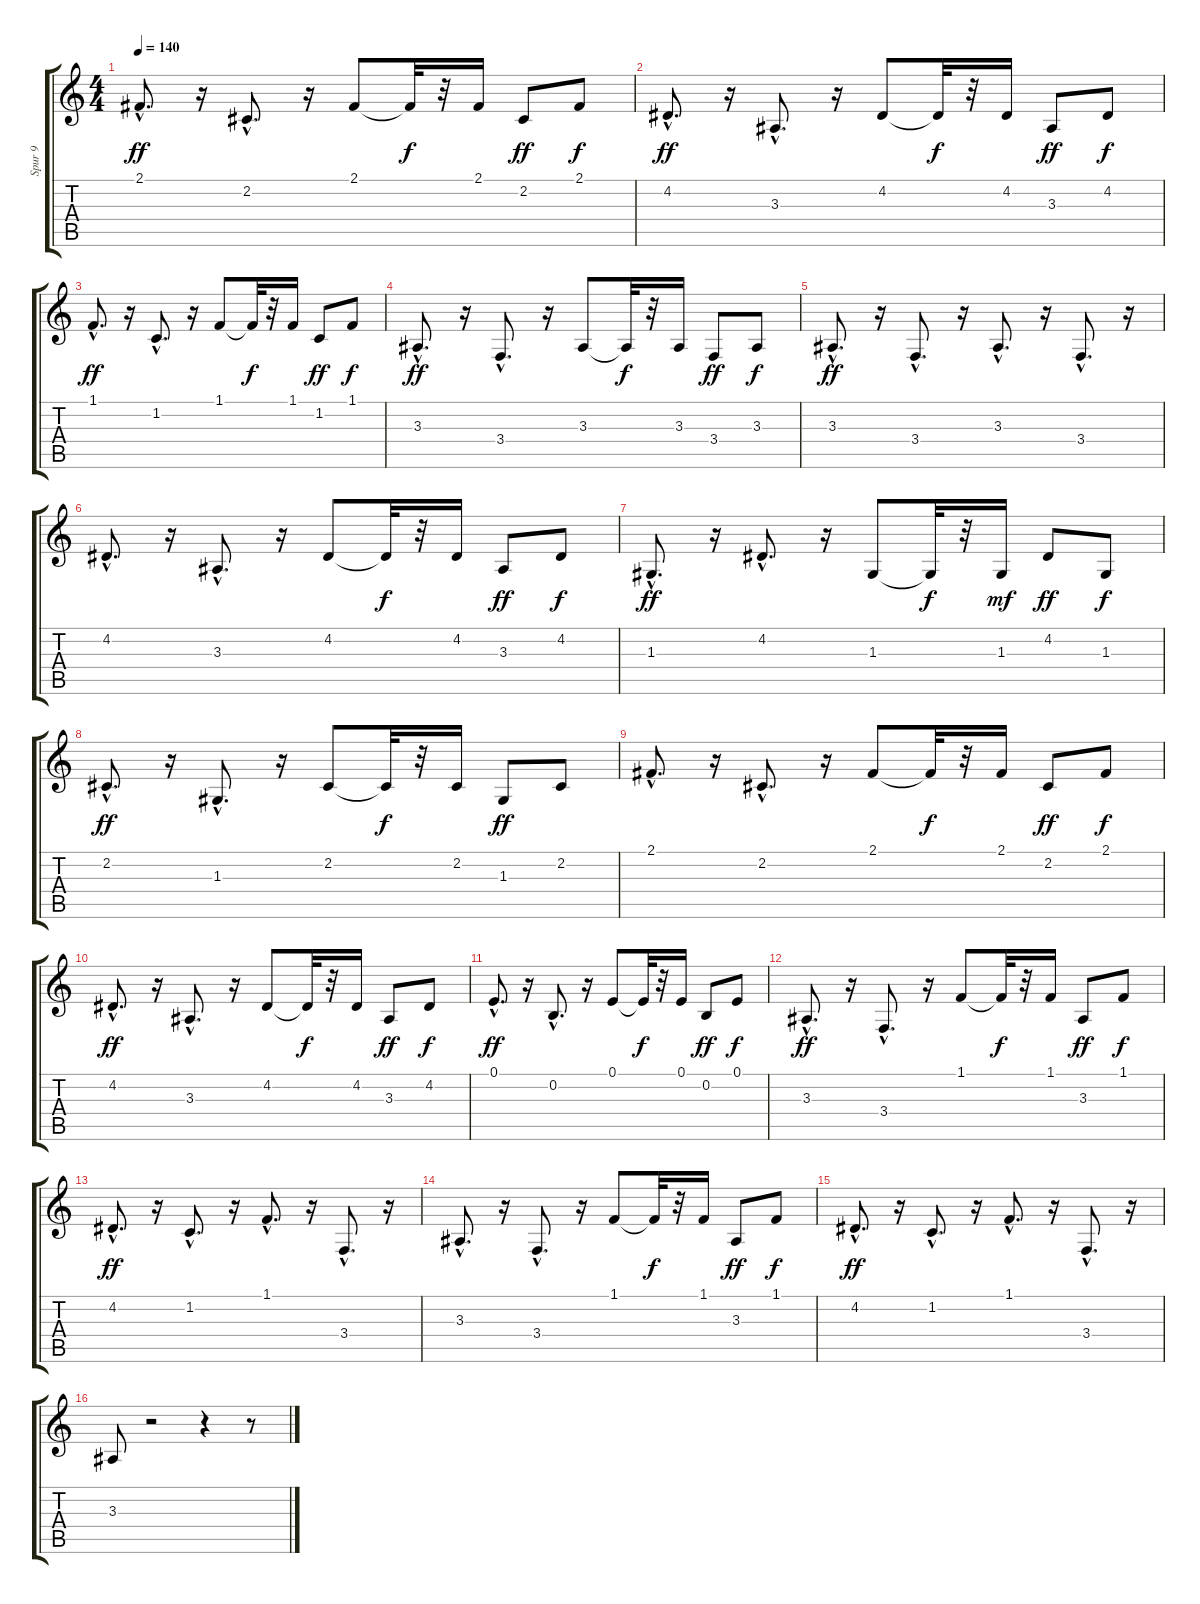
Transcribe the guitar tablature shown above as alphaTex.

\track ("Spur 9" "Spur 9") {instrument celesta}
\staff {score tabs}
\tuning (E4 B3 G3 D3 A2 E2) {hide}
\ts (4 4)
\tempo 140
\clef g2
\ks c
2.1{hac}.8{d dy ff} r.16 2.2{hac}.8{d} r.16 2.1.8 2.1{t}.32{dy f} r.32 2.1.16 2.2.8{dy ff} 2.1.8{dy f} |
4.2{hac}.8{d dy ff} r.16 3.3{hac}.8{d} r.16 4.2.8 4.2{t}.32{dy f} r.32 4.2.16 3.3.8{dy ff} 4.2.8{dy f} |
1.1{hac}.8{d dy ff} r.16 1.2{hac}.8{d} r.16 1.1.8 1.1{t}.32{dy f} r.32 1.1.16 1.2.8{dy ff} 1.1.8{dy f} |
3.3{hac}.8{d dy ff} r.16 3.4{hac}.8{d} r.16 3.3.8 3.3{t}.32{dy f} r.32 3.3.16 3.4.8{dy ff} 3.3.8{dy f} |
3.3{hac}.8{d dy ff} r.16 3.4{hac}.8{d} r.16 3.3{hac}.8{d} r.16 3.4{hac}.8{d} r.16 |
4.2{hac}.8{d} r.16 3.3{hac}.8{d} r.16 4.2.8 4.2{t}.32{dy f} r.32 4.2.16 3.3.8{dy ff} 4.2.8{dy f} |
1.3{hac}.8{d dy ff} r.16 4.2{hac}.8{d} r.16 1.3.8 1.3{t}.32{dy f} r.32 1.3.16{dy mf} 4.2.8{dy ff} 1.3.8{dy f} |
2.2{hac}.8{d dy ff} r.16 1.3{hac}.8{d} r.16 2.2.8 2.2{t}.32{dy f} r.32 2.2.16 1.3.8{dy ff} 2.2.8 |
2.1{hac}.8{d} r.16 2.2{hac}.8{d} r.16 2.1.8 2.1{t}.32{dy f} r.32 2.1.16 2.2.8{dy ff} 2.1.8{dy f} |
4.2{hac}.8{d dy ff} r.16 3.3{hac}.8{d} r.16 4.2.8 4.2{t}.32{dy f} r.32 4.2.16 3.3.8{dy ff} 4.2.8{dy f} |
0.1{hac}.8{d dy ff} r.16 0.2{hac}.8{d} r.16 0.1.8 0.1{t}.32{dy f} r.32 0.1.16 0.2.8{dy ff} 0.1.8{dy f} |
3.3{hac}.8{d dy ff} r.16 3.4{hac}.8{d} r.16 1.1.8 1.1{t}.32{dy f} r.32 1.1.16 3.3.8{dy ff} 1.1.8{dy f} |
4.2{hac}.8{d dy ff} r.16 1.2{hac}.8{d} r.16 1.1{hac}.8{d} r.16 3.4{hac}.8{d} r.16 |
3.3{hac}.8{d} r.16 3.4{hac}.8{d} r.16 1.1.8 1.1{t}.32{dy f} r.32 1.1.16 3.3.8{dy ff} 1.1.8{dy f} |
4.2{hac}.8{d dy ff} r.16 1.2{hac}.8{d} r.16 1.1{hac}.8{d} r.16 3.4{hac}.8{d} r.16 |
3.3.8 r.2 r.4 r.8
